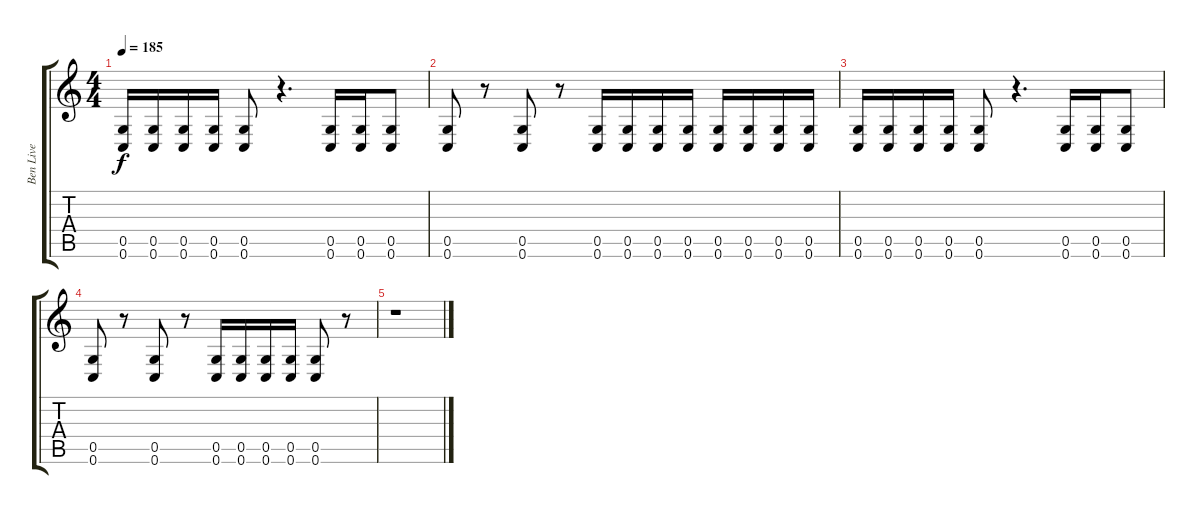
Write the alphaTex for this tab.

\track ("Ben Live" "Ben Live") {mute instrument distortionguitar}
\staff {score tabs}
\tuning (D4 A3 F3 C3 G2 C2) {hide}
\ts (4 4)
\tempo 185
\clef g2
\ks c
(0.5 0.6).16{dy f} (0.5 0.6).16 (0.5 0.6).16 (0.5 0.6).16 (0.5 0.6).8 r.4{d} (0.5 0.6).16 (0.5 0.6).16 (0.5 0.6).8 |
(0.5 0.6).8 r.8 (0.5 0.6).8 r.8 (0.5 0.6).16 (0.5 0.6).16 (0.5 0.6).16 (0.5 0.6).16 (0.5 0.6).16 (0.5 0.6).16 (0.5 0.6).16 (0.5 0.6).16 |
(0.5 0.6).16 (0.5 0.6).16 (0.5 0.6).16 (0.5 0.6).16 (0.5 0.6).8 r.4{d} (0.5 0.6).16 (0.5 0.6).16 (0.5 0.6).8 |
(0.5 0.6).8 r.8 (0.5 0.6).8 r.8 (0.5 0.6).16 (0.5 0.6).16 (0.5 0.6).16 (0.5 0.6).16 (0.5 0.6).8 r.8 |
r.1
